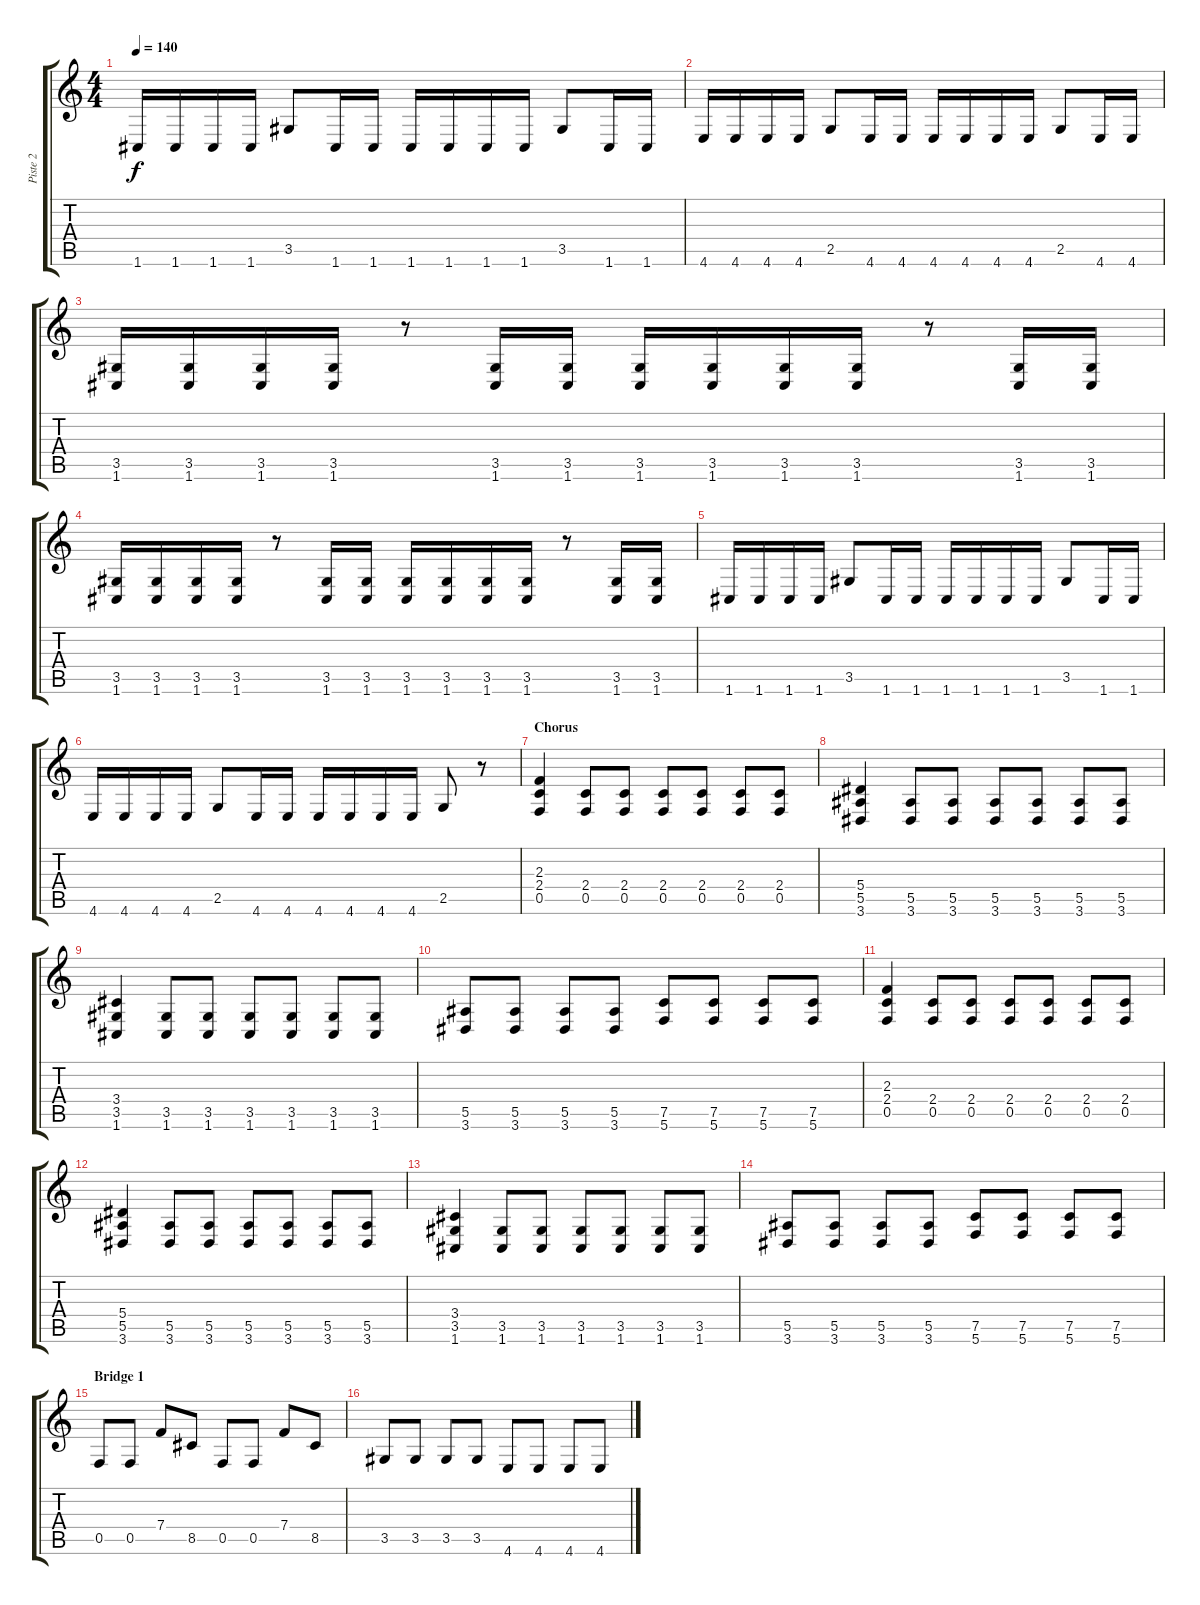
\track ("Piste 2" "Piste 2") {instrument distortionguitar}
\staff {score tabs}
\tuning (C4 G3 Eb3 Bb2 F2 C2) {hide}
\ts (4 4)
\tempo 140
\clef g2
\ks c
1.6.16{dy f} 1.6.16 1.6.16 1.6.16 3.5.8 1.6.16 1.6.16 1.6.16 1.6.16 1.6.16 1.6.16 3.5.8 1.6.16 1.6.16 |
4.6.16 4.6.16 4.6.16 4.6.16 2.5.8 4.6.16 4.6.16 4.6.16 4.6.16 4.6.16 4.6.16 2.5.8 4.6.16 4.6.16 |
(3.5 1.6).16 (3.5 1.6).16 (3.5 1.6).16 (3.5 1.6).16 r.8 (3.5 1.6).16 (3.5 1.6).16 (3.5 1.6).16 (3.5 1.6).16 (3.5 1.6).16 (3.5 1.6).16 r.8 (3.5 1.6).16 (3.5 1.6).16 |
(3.5 1.6).16 (3.5 1.6).16 (3.5 1.6).16 (3.5 1.6).16 r.8 (3.5 1.6).16 (3.5 1.6).16 (3.5 1.6).16 (3.5 1.6).16 (3.5 1.6).16 (3.5 1.6).16 r.8 (3.5 1.6).16 (3.5 1.6).16 |
1.6.16 1.6.16 1.6.16 1.6.16 3.5.8 1.6.16 1.6.16 1.6.16 1.6.16 1.6.16 1.6.16 3.5.8 1.6.16 1.6.16 |
4.6.16 4.6.16 4.6.16 4.6.16 2.5.8 4.6.16 4.6.16 4.6.16 4.6.16 4.6.16 4.6.16 2.5.8 r.8 |
\section ("" "Chorus")
(2.3 2.4 0.5).4 (2.4 0.5).8 (2.4 0.5).8 (2.4 0.5).8 (2.4 0.5).8 (2.4 0.5).8 (2.4 0.5).8 |
(5.4 5.5 3.6).4 (5.5 3.6).8 (5.5 3.6).8 (5.5 3.6).8 (5.5 3.6).8 (5.5 3.6).8 (5.5 3.6).8 |
(3.4 3.5 1.6).4 (3.5 1.6).8 (3.5 1.6).8 (3.5 1.6).8 (3.5 1.6).8 (3.5 1.6).8 (3.5 1.6).8 |
(5.5 3.6).8 (5.5 3.6).8 (5.5 3.6).8 (5.5 3.6).8 (7.5 5.6).8 (7.5 5.6).8 (7.5 5.6).8 (7.5 5.6).8 |
(2.3 2.4 0.5).4 (2.4 0.5).8 (2.4 0.5).8 (2.4 0.5).8 (2.4 0.5).8 (2.4 0.5).8 (2.4 0.5).8 |
(5.4 5.5 3.6).4 (5.5 3.6).8 (5.5 3.6).8 (5.5 3.6).8 (5.5 3.6).8 (5.5 3.6).8 (5.5 3.6).8 |
(3.4 3.5 1.6).4 (3.5 1.6).8 (3.5 1.6).8 (3.5 1.6).8 (3.5 1.6).8 (3.5 1.6).8 (3.5 1.6).8 |
(5.5 3.6).8 (5.5 3.6).8 (5.5 3.6).8 (5.5 3.6).8 (7.5 5.6).8 (7.5 5.6).8 (7.5 5.6).8 (7.5 5.6).8 |
\section ("" "Bridge 1")
0.5.8 0.5.8 7.4.8 8.5.8 0.5.8 0.5.8 7.4.8 8.5.8 |
3.5.8 3.5.8 3.5.8 3.5.8 4.6.8 4.6.8 4.6.8 4.6.8
